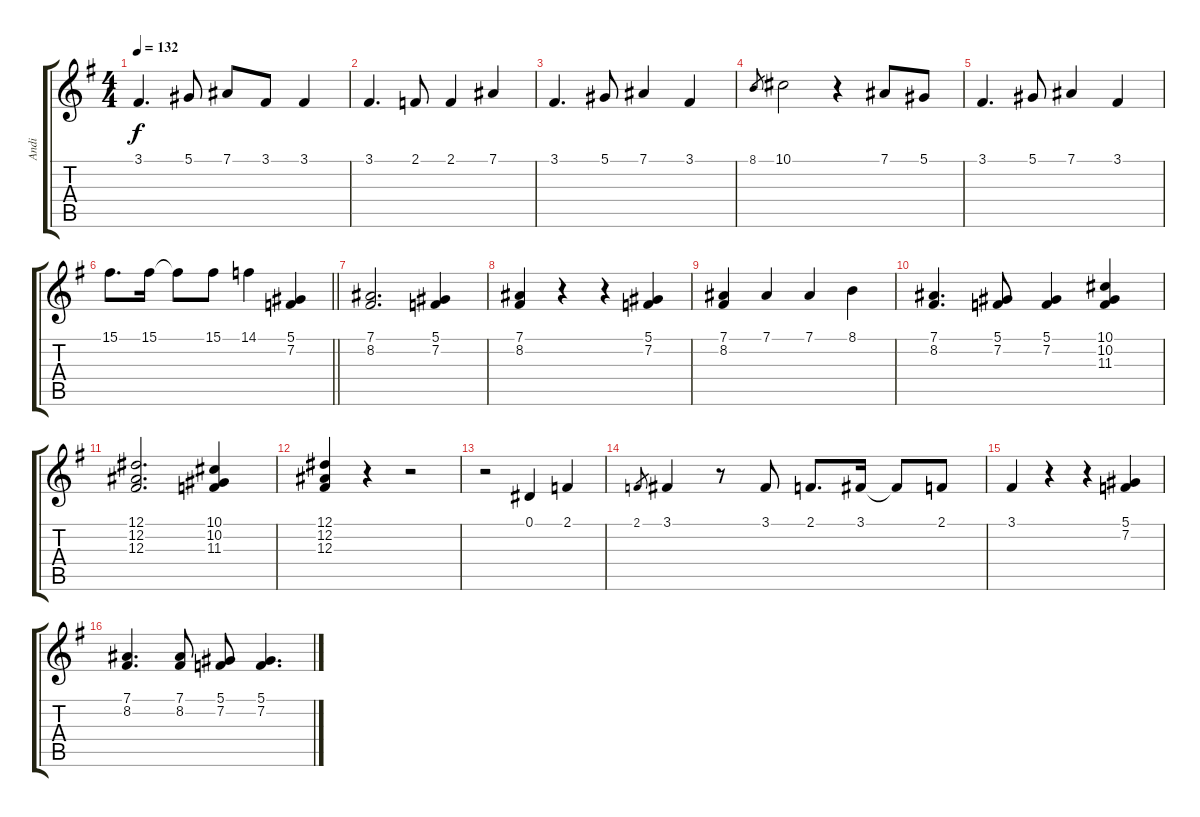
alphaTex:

\track ("Andi" "Andi") {instrument lead1square}
\staff {score tabs}
\tuning (Eb4 Bb3 Gb3 Db3 Ab2 Eb2) {hide}
\ts (4 4)
\tempo 132
\clef g2
\ks eminor
3.1.4{d dy f} 5.1.8 7.1.8 3.1.8 3.1.4 |
3.1.4{d} 2.1.8 2.1.4 7.1.4 |
3.1.4{d} 5.1.8 7.1.4 3.1.4 |
8.1.8{gr} 10.1.2 r.4 7.1.8 5.1.8 |
3.1.4{d} 5.1.8 7.1.4 3.1.4 |
\barLineRight lightlight
15.1.8{d} 15.1.16 15.1{t}.8 15.1.8 14.1.4 (5.1 7.2).4 |
(7.1 8.2).2{d} (5.1 7.2).4 |
(7.1 8.2).4 r.4 r.4 (5.1 7.2).4 |
(7.1 8.2).4 7.1.4 7.1.4 8.1.4 |
(7.1 8.2).4{d} (5.1 7.2).8 (5.1 7.2).4 (10.1 10.2 11.3).4 |
(12.1 12.2 12.3).2{d} (10.1 10.2 11.3).4 |
(12.1 12.2 12.3).4 r.4 r.2 |
r.2 0.1.4 2.1.4 |
2.1.8{gr} 3.1.4 r.8 3.1.8 2.1.8{d} 3.1.16 3.1{t}.8 2.1.8 |
3.1.4 r.4 r.4 (5.1 7.2).4 |
(7.1 8.2).4{d} (7.1 8.2).8 (5.1 7.2).8 (5.1 7.2).4{d}
